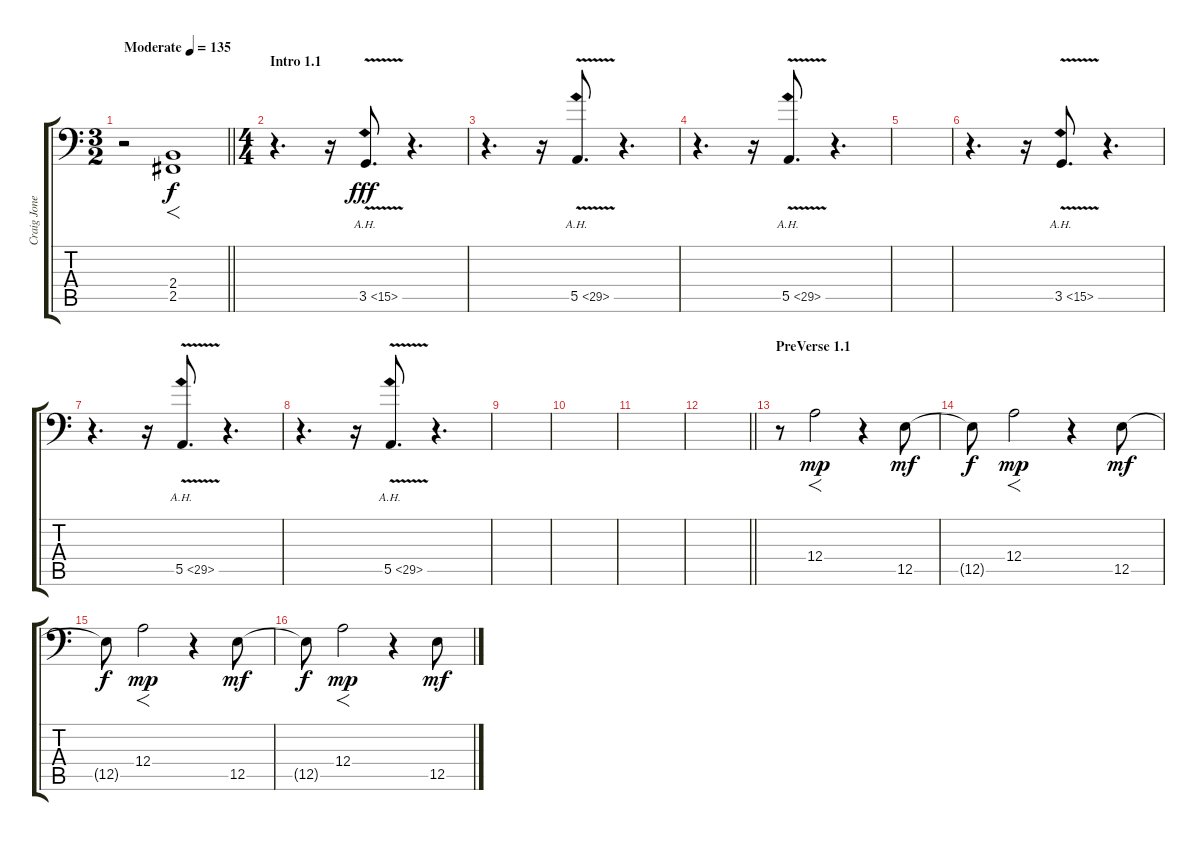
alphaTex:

\track ("Craig Jones" "Craig Jone") {instrument flute}
\staff {score tabs}
\tuning (B4 Gb3 D3 A2 E2 A0) {hide}
\ts (3 2)
\tempo (135 "Moderate")
\clef f4
\barLineRight lightlight
\ks c
r.2{dy f instrument flute} (2.4 2.5).1{f volume 8 instrument applause} |
\ts (4 4)
\section ("" "Intro 1.1")
r.4{d} r.16 3.5{ah 12 v}.8{d dy fff volume 12 instrument guitarharmonics} r.4{d} |
r.4{d} r.16 5.5{ah 24 v}.8{d} r.4{d} |
r.4{d} r.16 5.5{ah 24 v}.8{d} r.4{d} |
|
r.4{d} r.16 3.5{ah 12 v}.8{d} r.4{d} |
r.4{d} r.16 5.5{ah 24 v}.8{d} r.4{d} |
r.4{d} r.16 5.5{ah 24 v}.8{d} r.4{d} |
|
|
|
\barLineRight lightlight
|
\section ("" "PreVerse 1.1")
r.8 12.4.2{f dy mp instrument applause} r.4 12.5.8{dy mf} |
12.5{t}.8{dy f} 12.4.2{f dy mp} r.4 12.5.8{dy mf} |
12.5{t}.8{dy f} 12.4.2{f dy mp} r.4 12.5.8{dy mf} |
12.5{t}.8{dy f} 12.4.2{f dy mp} r.4 12.5.8{dy mf}
